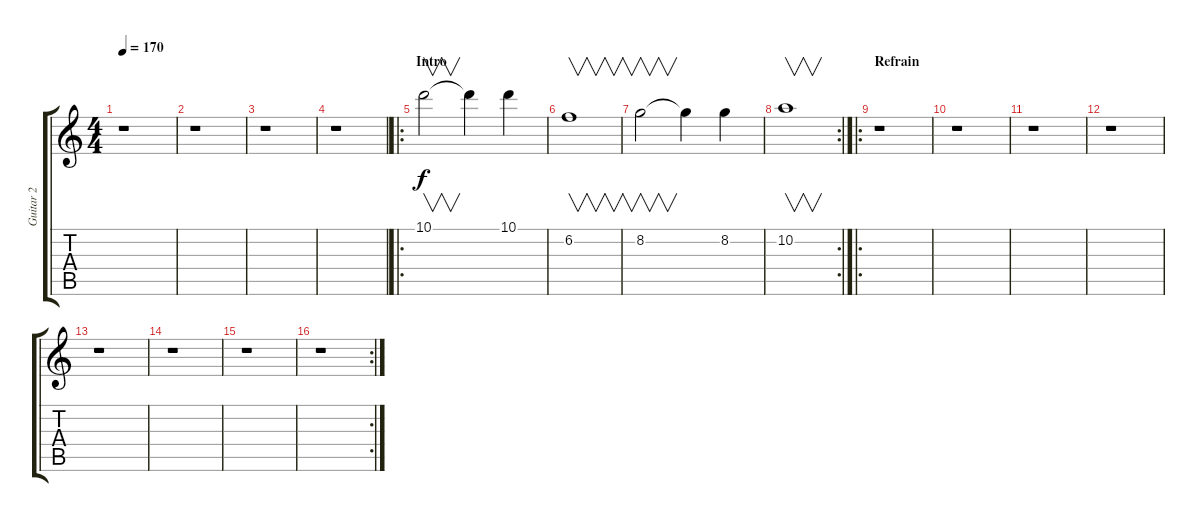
\track ("Guitar 2" "Guitar 2") {instrument distortionguitar}
\staff {score tabs}
\tuning (E4 B3 G3 D3 A2 E2) {hide}
\ts (4 4)
\tempo 170
\clef g2
\ks c
r.1{dy f} |
r.1 |
r.1 |
r.1 |
\ro
\section ("" "Intro")
10.1.2{v} 10.1{t}.4 10.1.4 |
6.2.1{v} |
8.2.2{v} 8.2{t}.4 8.2.4 |
\rc 2
10.2.1{v} |
\ro
\section ("" "Refrain")
r.1 |
r.1 |
r.1 |
r.1 |
r.1 |
r.1 |
r.1 |
\rc 2
r.1
